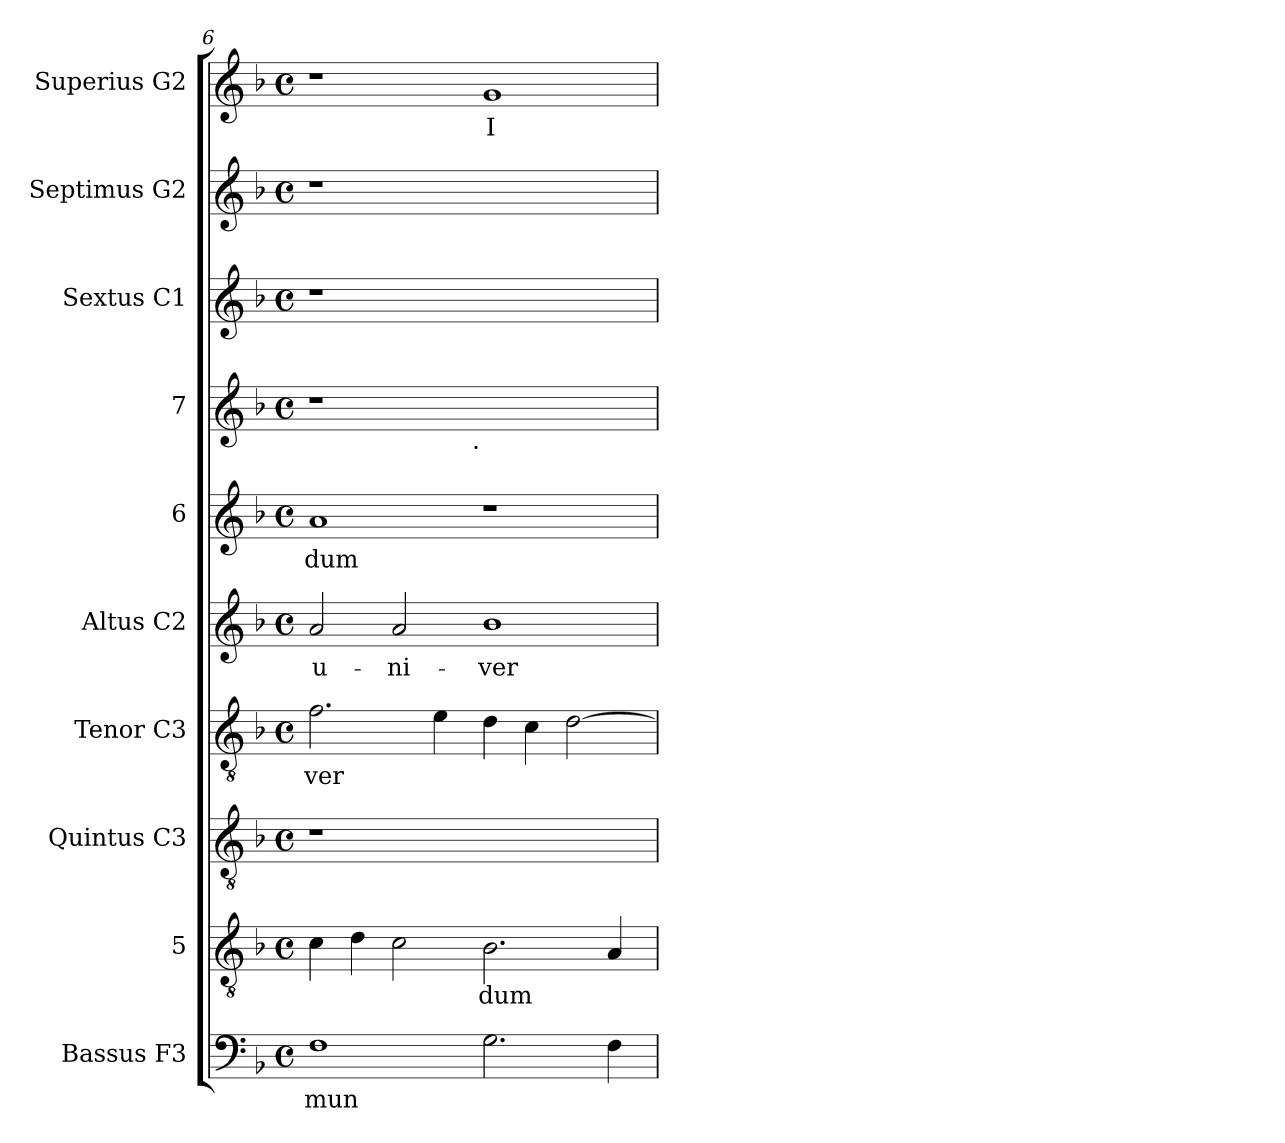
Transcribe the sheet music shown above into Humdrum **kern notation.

**kern	**text	**kern	**text	**kern	**kern	**text	**kern	**text	**kern	**text	**kern	**kern	**kern	**kern	**text
*part10	*part10	*part9	*part9	*part8	*part7	*part7	*part6	*part6	*part5	*part5	*part4	*part3	*part2	*part1	*part1
*staff10	*staff10	*staff9	*staff9	*staff8	*staff7	*staff7	*staff6	*staff6	*staff5	*staff5	*staff4	*staff3	*staff2	*staff1	*staff1
*I"Bassus  F3	*	*I"5	*	*I"Quintus  C3	*I"Tenor  C3	*	*I"Altus  C2	*	*I"6	*	*I"7	*I"Sextus  C1	*I"Septimus  G2	*I"Superius  G2	*
*I'B	*	*	*	*	*I'T	*	*I'A	*	*	*	*	*	*	*I'S	*
*clefF4	*	*clefGv2	*	*clefGv2	*clefGv2	*	*clefG2	*	*clefG2	*	*clefG2	*clefG2	*clefG2	*clefG2	*
*k[b-]	*	*k[b-]	*	*k[b-]	*k[b-]	*	*k[b-]	*	*k[b-]	*	*k[b-]	*k[b-]	*k[b-]	*k[b-]	*
*F:	*	*F:	*	*F:	*F:	*	*F:	*	*F:	*	*F:	*F:	*F:	*F:	*
*M4/4	*	*M4/4	*	*M4/4	*M4/4	*	*M4/4	*	*M4/4	*	*M4/4	*M4/4	*M4/4	*M4/4	*
*met(c)	*	*met(c)	*	*met(c)	*met(c)	*	*met(c)	*	*met(c)	*	*met(c)	*met(c)	*met(c)	*met(c)	*
=6	=6	=6	=6	=6	=6	=6	=6	=6	=6	=6	=6	=6	=6	=6	=6
!	!LO:LY:b:rj	!	!LO:LY:b:cj	!	!	!LO:LY:b:rj	!	!LO:LY:b:rj	!	!LO:LY:b:cj	!	!	!	!	!
*	*	*	*	*	*	*	*	*	*	*	*^	*	*	*	*
1F	mun-	4c\	--	1r	2.f\	-ver-	2a/	u-	1a	dum	1r	2ryy	1r	1r	1r	.
!	!	!	!LO:LY:b:cj	!	!	!	!	!	!	!	!	!	!	!	!	!
.	.	4d\	--	.	.	.	.	.	.	.	.	.	.	.	.	.
!	!	!	!LO:LY:b:cj	!	!	!	!	!LO:LY:b:rj	!	!	!	!	!	!	!	!
.	.	2c\	--	.	.	.	2a/	-ni-	.	.	.	4...ryy	.	.	.	.
!	!	!	!	!	!	!LO:LY:b:rj	!	!	!	!	!	!	!	!	!	!
.	.	.	.	.	4e\	--	.	.	.	.	.	.	.	.	.	.
!	!	!	!	!	!	!	!	!	!	!	!	!LO:TX:b:t=.	!	!	!	!
.	.	.	.	.	.	.	.	.	.	.	.	1ryy	.	.	.	.
!	!LO:LY:b:rj	!	!LO:LY:b:cj	!	!	!LO:LY:b:rj	!	!LO:LY:b:rj	!	!	!	!	!	!	!	!LO:LY:b:rj
2.G\	--	2.B-\	-dum	1ryy	4d\	--	1b-	-ver-	1r	.	1ryy	.	1ryy	1ryy	1g	I-
!	!	!	!	!	!	!LO:LY:b:rj	!	!	!	!	!	!	!	!	!	!
.	.	.	.	.	4c\	--	.	.	.	.	.	.	.	.	.	.
!	!	!	!	!	!	!LO:LY:b:rj	!	!	!	!	!	!	!	!	!	!
.	.	.	.	.	[>2d\	--	.	.	.	.	.	.	.	.	.	.
!	!LO:LY:b:rj	!	!LO:LY:b:cj	!	!	!	!	!	!	!	!	!	!	!	!	!
4F\	--	4A/	.	.	.	.	.	.	.	.	.	.	.	.	.	.
.	.	.	.	.	.	.	.	.	.	.	.	32ryy	.	.	.	.
*	*	*	*	*	*	*	*	*	*	*	*v	*v	*	*	*	*
=	=	=	=	=	=	=	=	=	=	=	=	=	=	=	=
*-	*-	*-	*-	*-	*-	*-	*-	*-	*-	*-	*-	*-	*-	*-	*-
